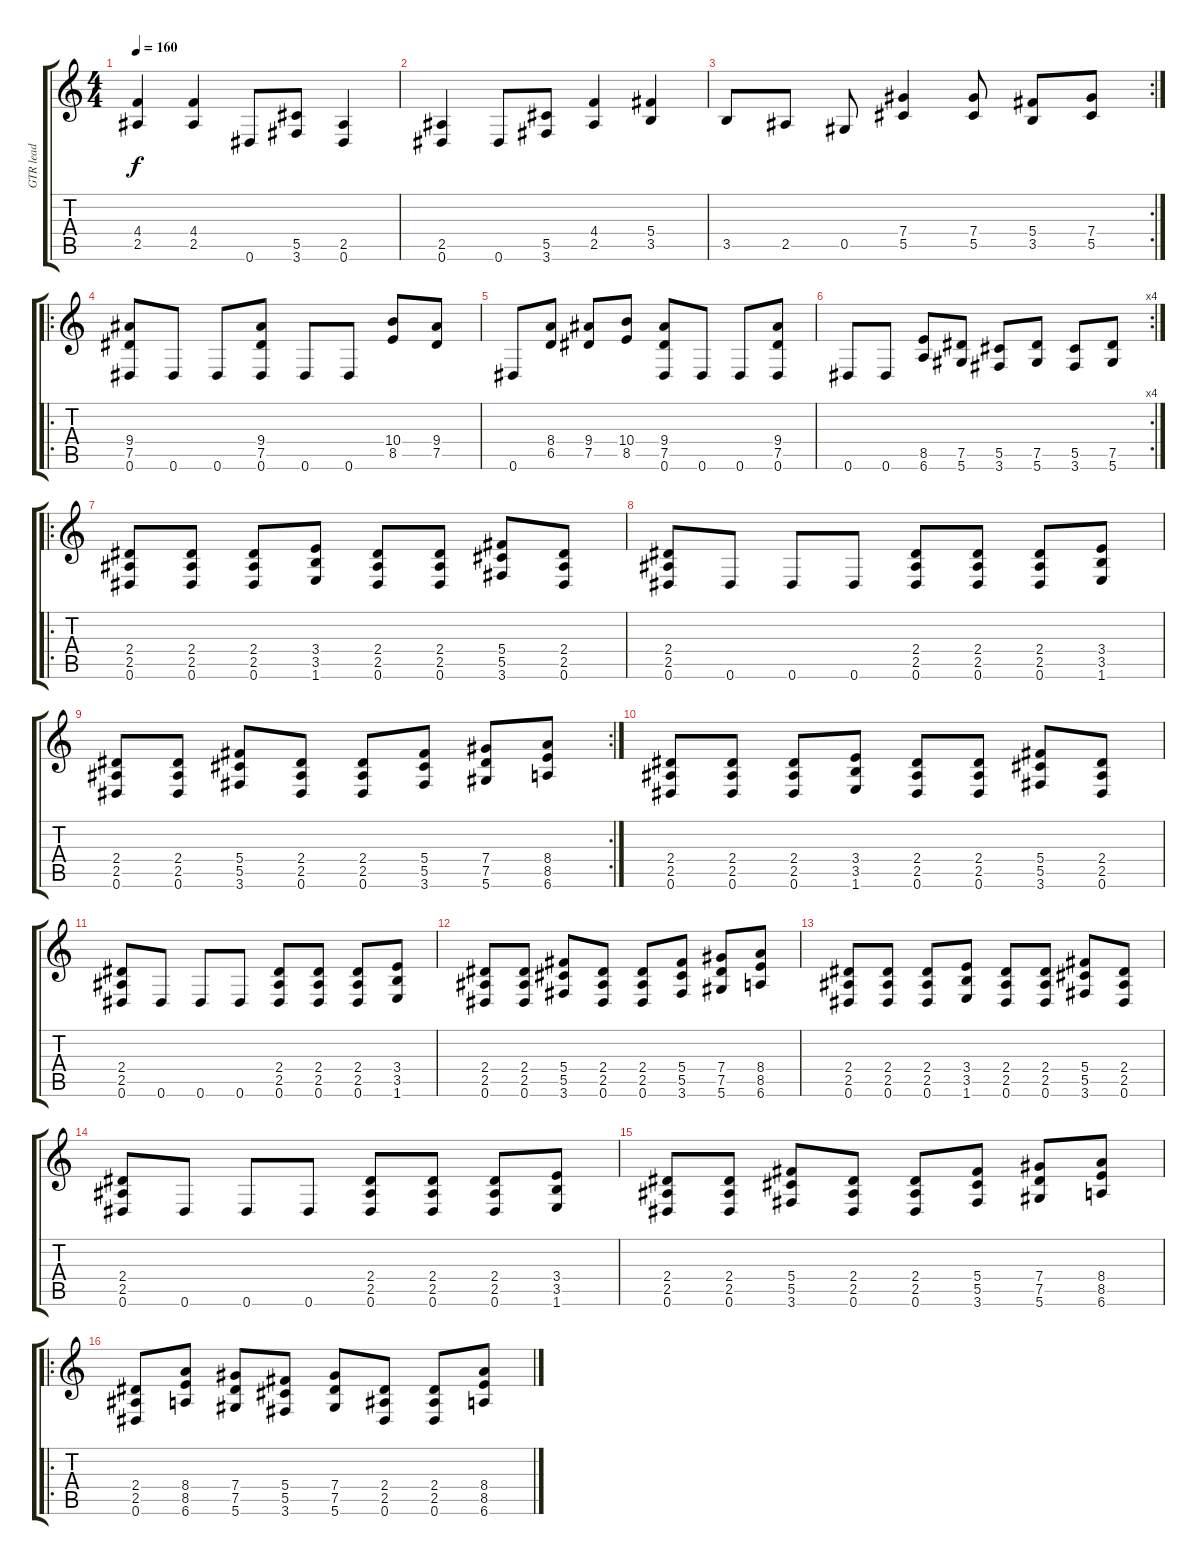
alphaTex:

\track ("GTR lead" "GTR lead") {instrument distortionguitar}
\staff {score tabs}
\tuning (Eb4 Bb3 Gb3 Db3 Ab2 Eb2) {hide}
\ts (4 4)
\tempo 160
\clef g2
\ks c
(4.4 2.5).4{dy f} (4.4 2.5).4 0.6.8 (5.5 3.6).8 (2.5 0.6).4 |
(2.5 0.6).4 0.6.8 (5.5 3.6).8 (4.4 2.5).4 (5.4 3.5).4 |
\rc 2
3.5.8 2.5.8 0.5.8 (7.4 5.5).4 (7.4 5.5).8 (5.4 3.5).8 (7.4 5.5).8 |
\ro
(9.4 7.5 0.6).8 0.6.8 0.6.8 (9.4 7.5 0.6).8 0.6.8 0.6.8 (10.4 8.5).8 (9.4 7.5).8 |
0.6.8 (8.4 6.5).8 (9.4 7.5).8 (10.4 8.5).8 (9.4 7.5 0.6).8 0.6.8 0.6.8 (9.4 7.5 0.6).8 |
\rc 4
0.6.8 0.6.8 (8.5 6.6).8 (7.5 5.6).8 (5.5 3.6).8 (7.5 5.6).8 (5.5 3.6).8 (7.5 5.6).8 |
\ro
(2.4 2.5 0.6).8 (2.4 2.5 0.6).8 (2.4 2.5 0.6).8 (3.4 3.5 1.6).8 (2.4 2.5 0.6).8 (2.4 2.5 0.6).8 (5.4 5.5 3.6).8 (2.4 2.5 0.6).8 |
(2.4 2.5 0.6).8 0.6.8 0.6.8 0.6.8 (2.4 2.5 0.6).8 (2.4 2.5 0.6).8 (2.4 2.5 0.6).8 (3.4 3.5 1.6).8 |
\rc 2
(2.4 2.5 0.6).8 (2.4 2.5 0.6).8 (5.4 5.5 3.6).8 (2.4 2.5 0.6).8 (2.4 2.5 0.6).8 (5.4 5.5 3.6).8 (7.4 7.5 5.6).8 (8.4 8.5 6.6).8 |
(2.4 2.5 0.6).8 (2.4 2.5 0.6).8 (2.4 2.5 0.6).8 (3.4 3.5 1.6).8 (2.4 2.5 0.6).8 (2.4 2.5 0.6).8 (5.4 5.5 3.6).8 (2.4 2.5 0.6).8 |
(2.4 2.5 0.6).8 0.6.8 0.6.8 0.6.8 (2.4 2.5 0.6).8 (2.4 2.5 0.6).8 (2.4 2.5 0.6).8 (3.4 3.5 1.6).8 |
(2.4 2.5 0.6).8 (2.4 2.5 0.6).8 (5.4 5.5 3.6).8 (2.4 2.5 0.6).8 (2.4 2.5 0.6).8 (5.4 5.5 3.6).8 (7.4 7.5 5.6).8 (8.4 8.5 6.6).8 |
(2.4 2.5 0.6).8 (2.4 2.5 0.6).8 (2.4 2.5 0.6).8 (3.4 3.5 1.6).8 (2.4 2.5 0.6).8 (2.4 2.5 0.6).8 (5.4 5.5 3.6).8 (2.4 2.5 0.6).8 |
(2.4 2.5 0.6).8 0.6.8 0.6.8 0.6.8 (2.4 2.5 0.6).8 (2.4 2.5 0.6).8 (2.4 2.5 0.6).8 (3.4 3.5 1.6).8 |
(2.4 2.5 0.6).8 (2.4 2.5 0.6).8 (5.4 5.5 3.6).8 (2.4 2.5 0.6).8 (2.4 2.5 0.6).8 (5.4 5.5 3.6).8 (7.4 7.5 5.6).8 (8.4 8.5 6.6).8 |
\ro
(2.4 2.5 0.6).8 (8.4 8.5 6.6).8 (7.4 7.5 5.6).8 (5.4 5.5 3.6).8 (7.4 7.5 5.6).8 (2.4 2.5 0.6).8 (2.4 2.5 0.6).8 (8.4 8.5 6.6).8
